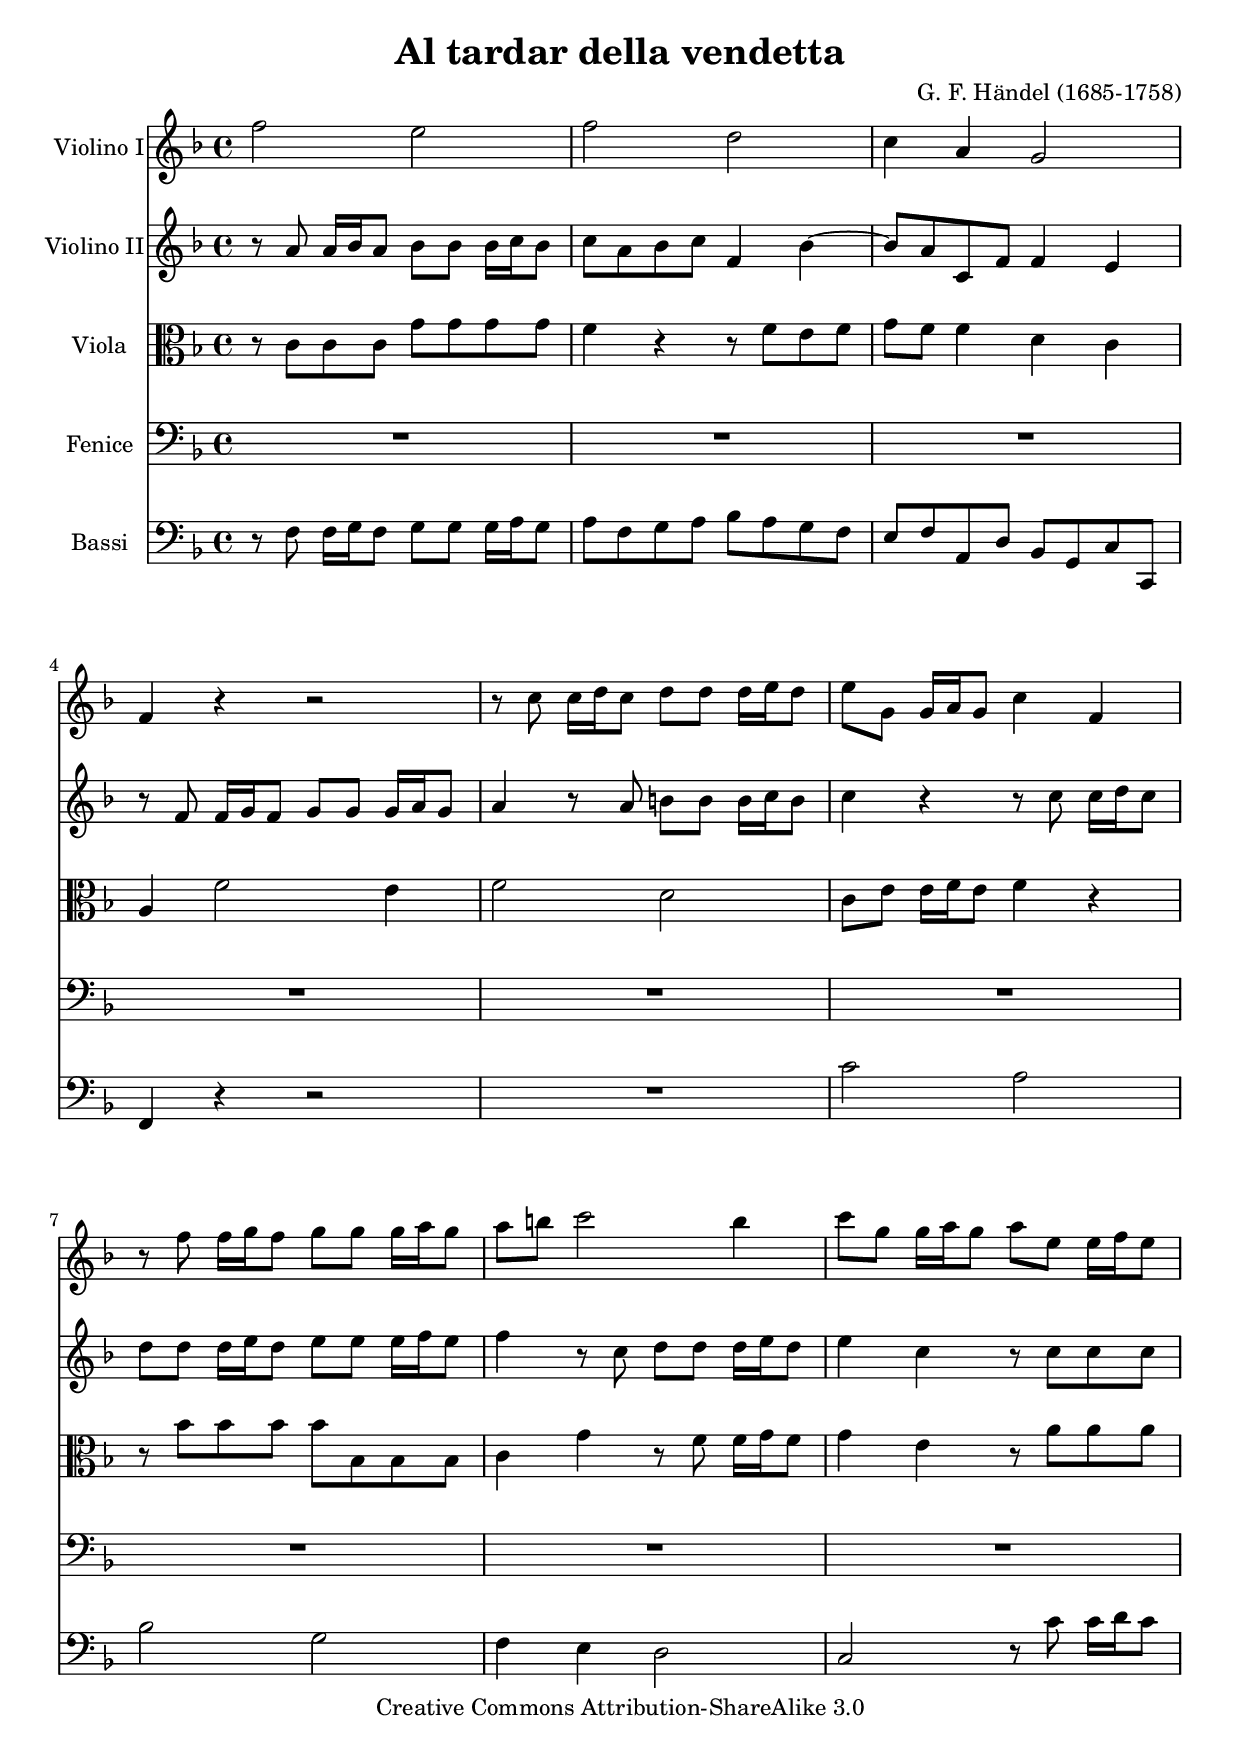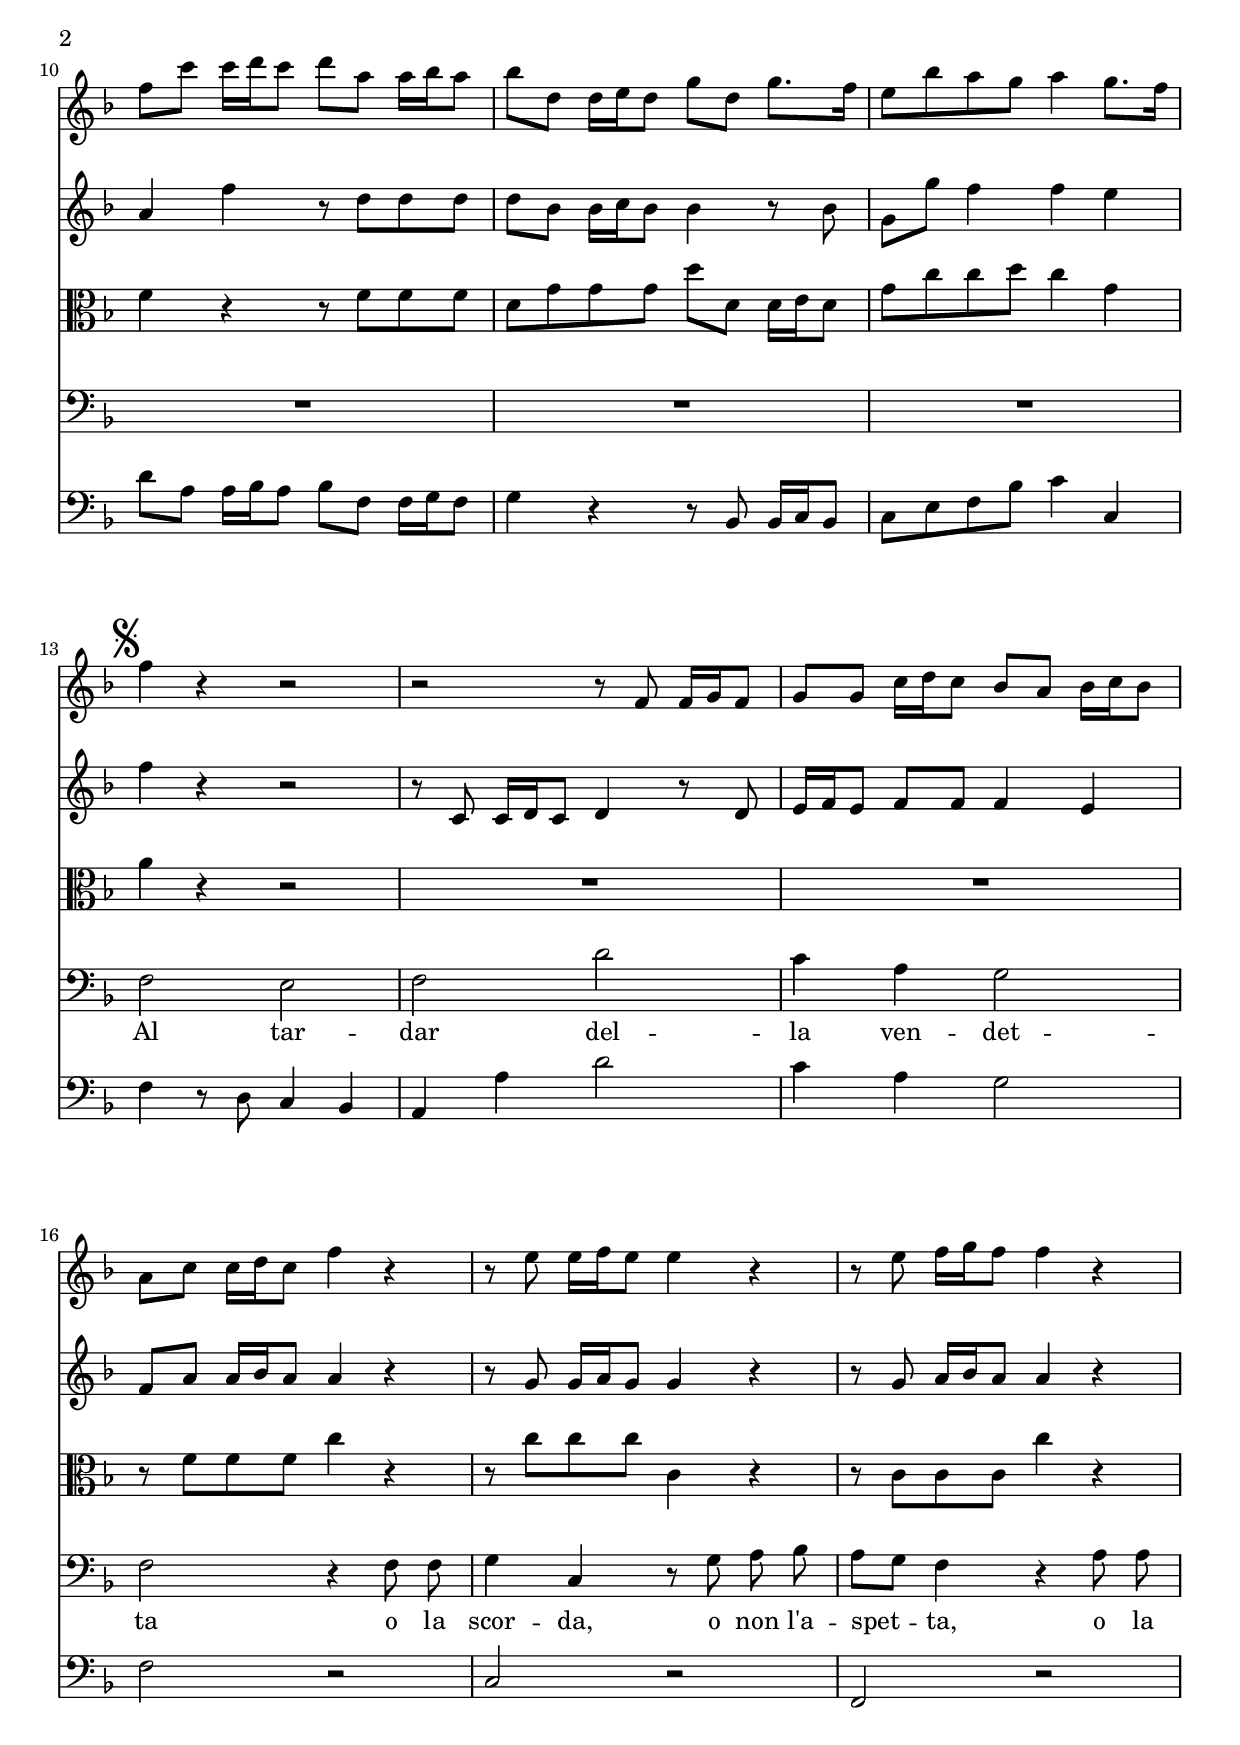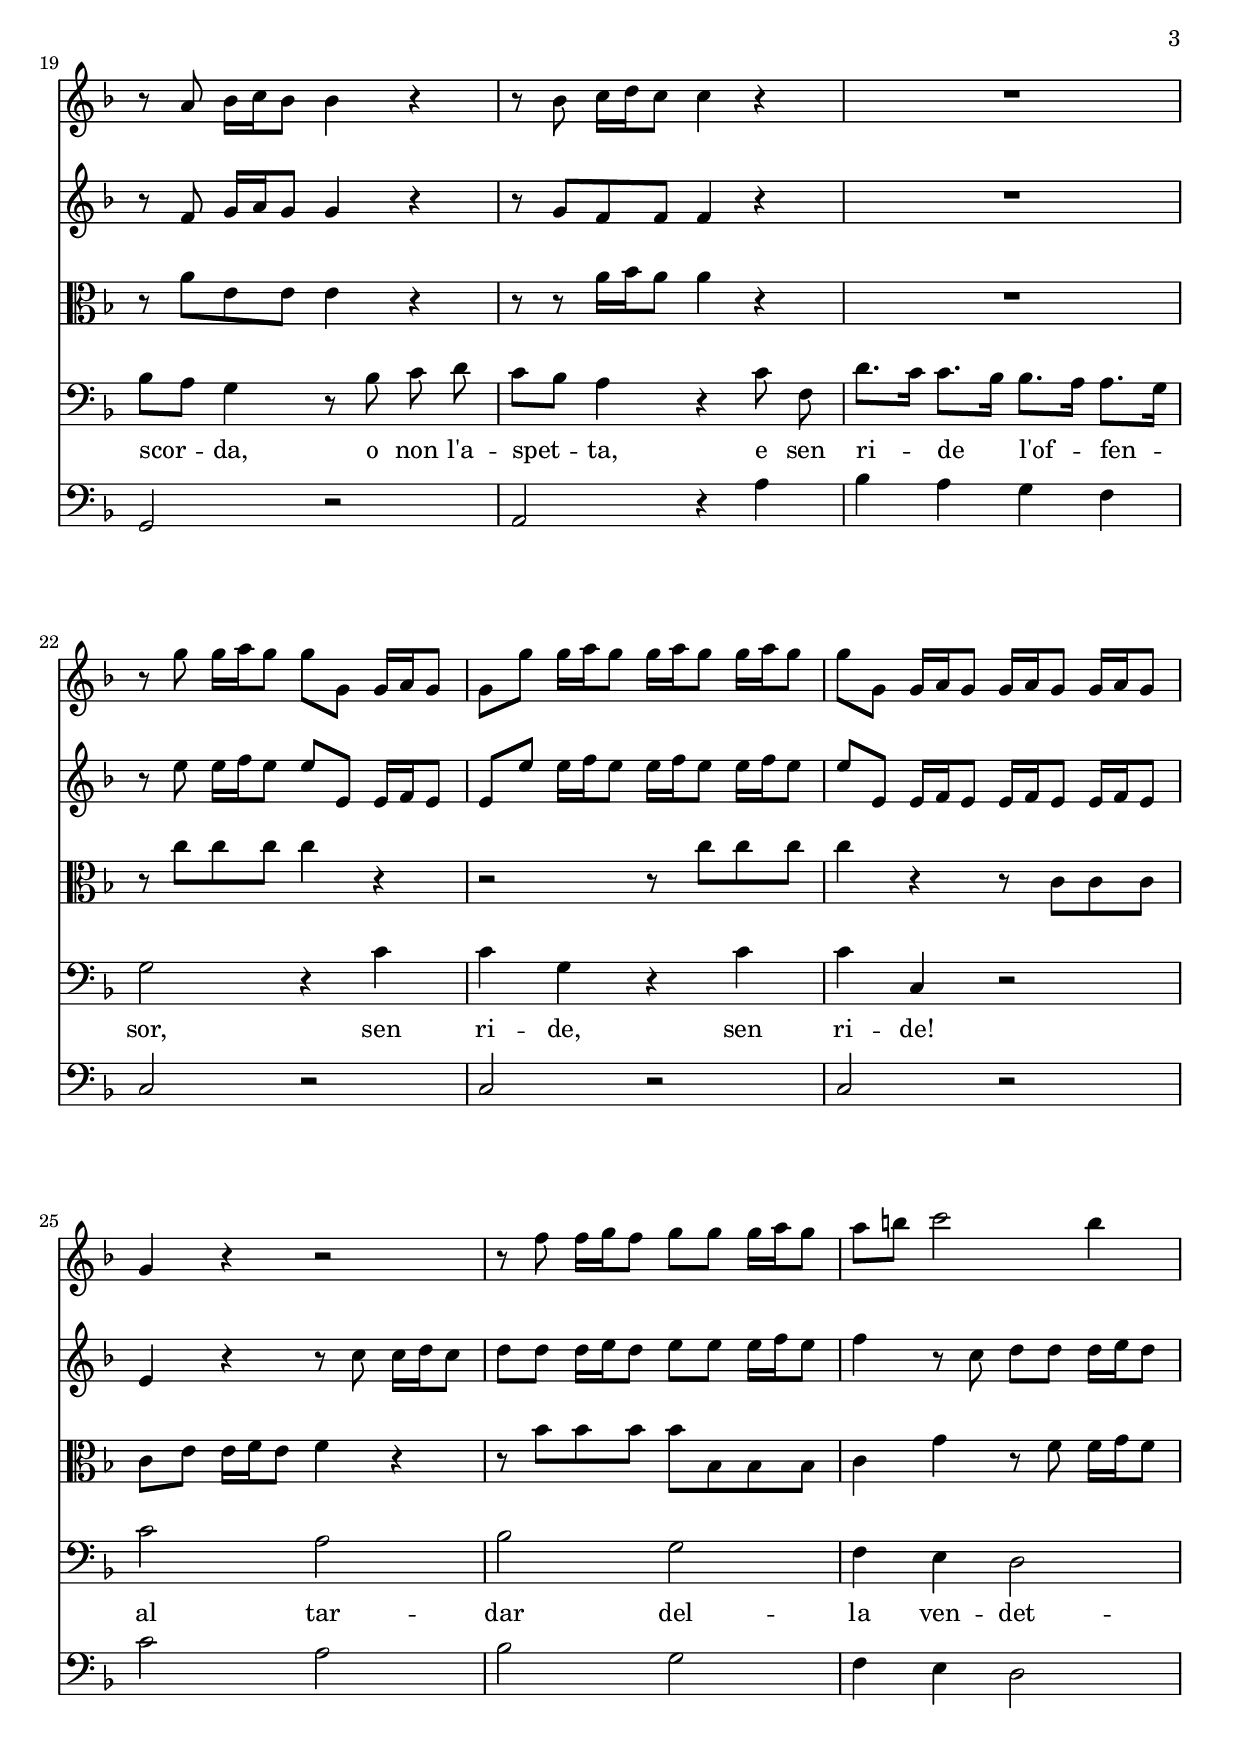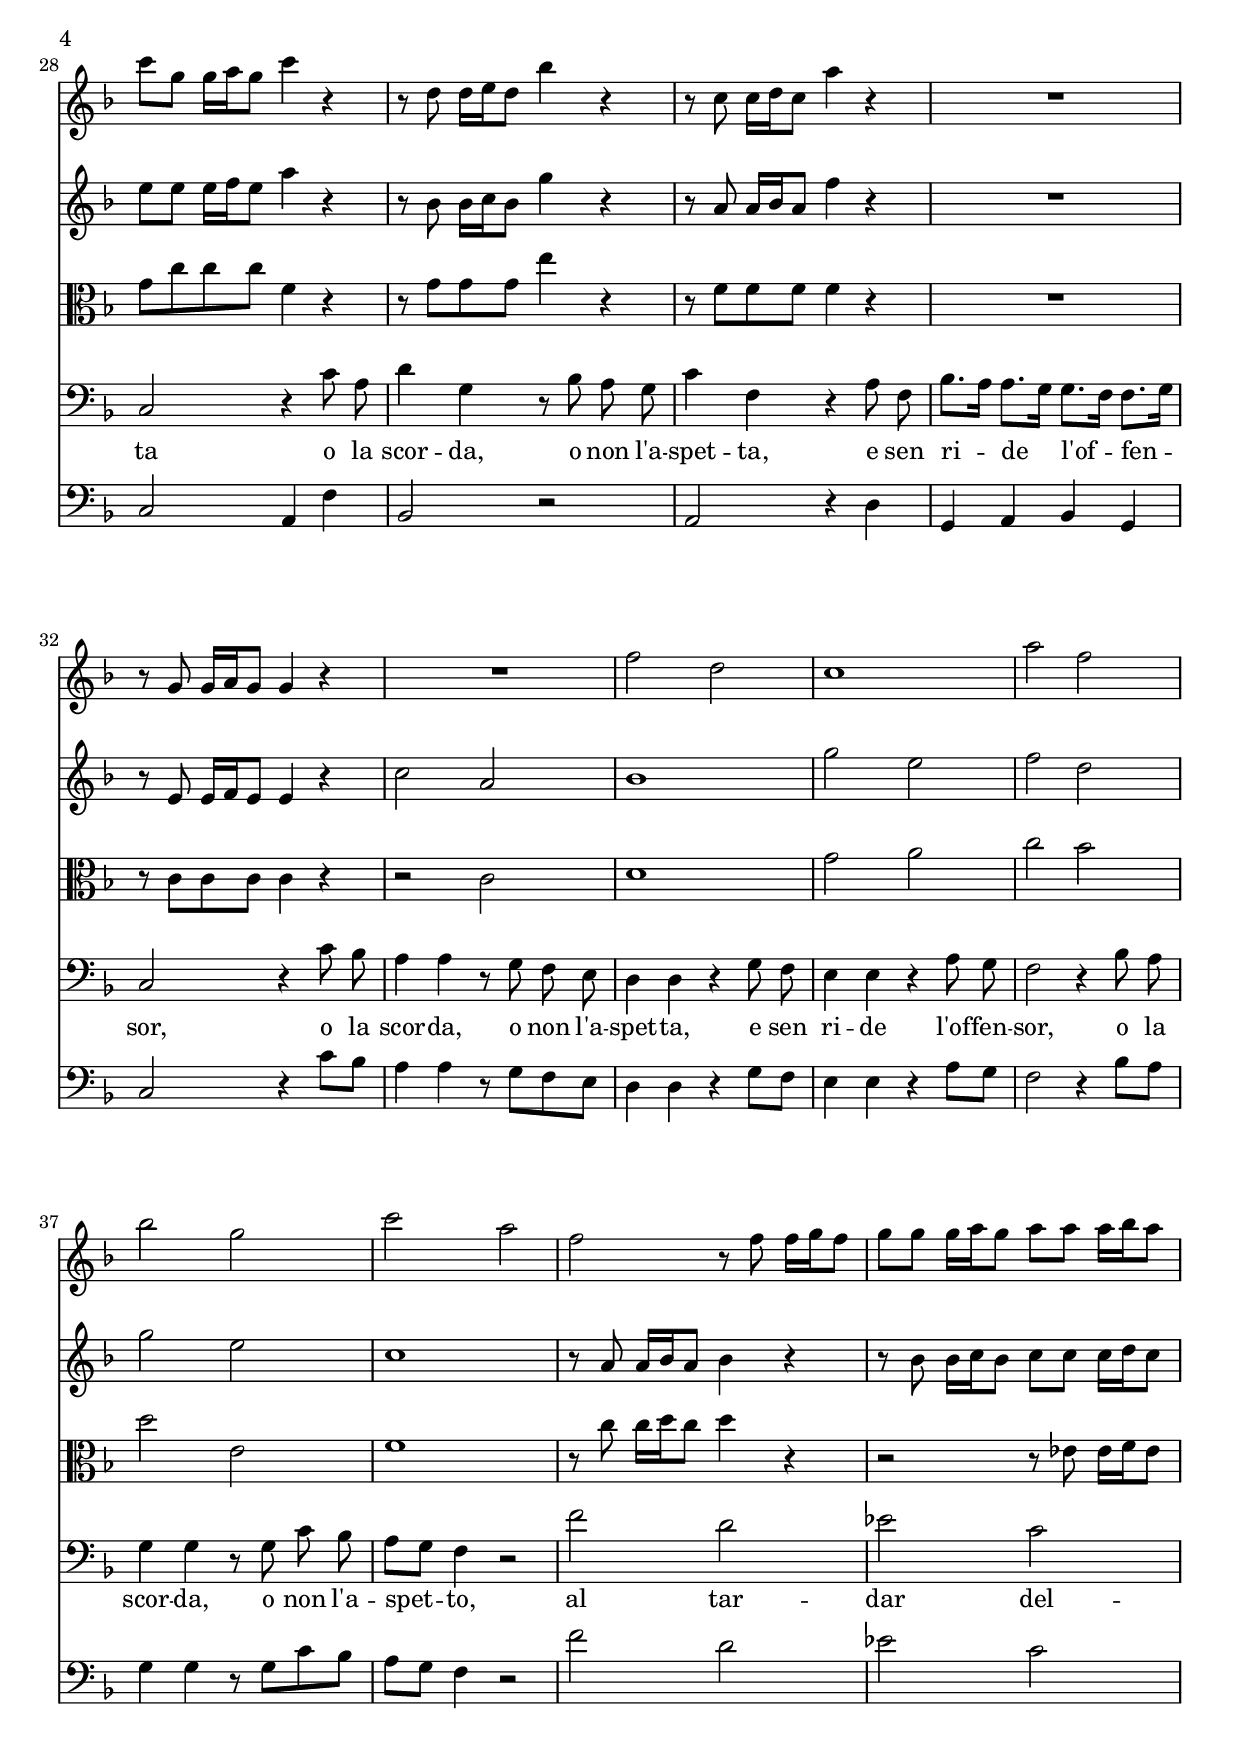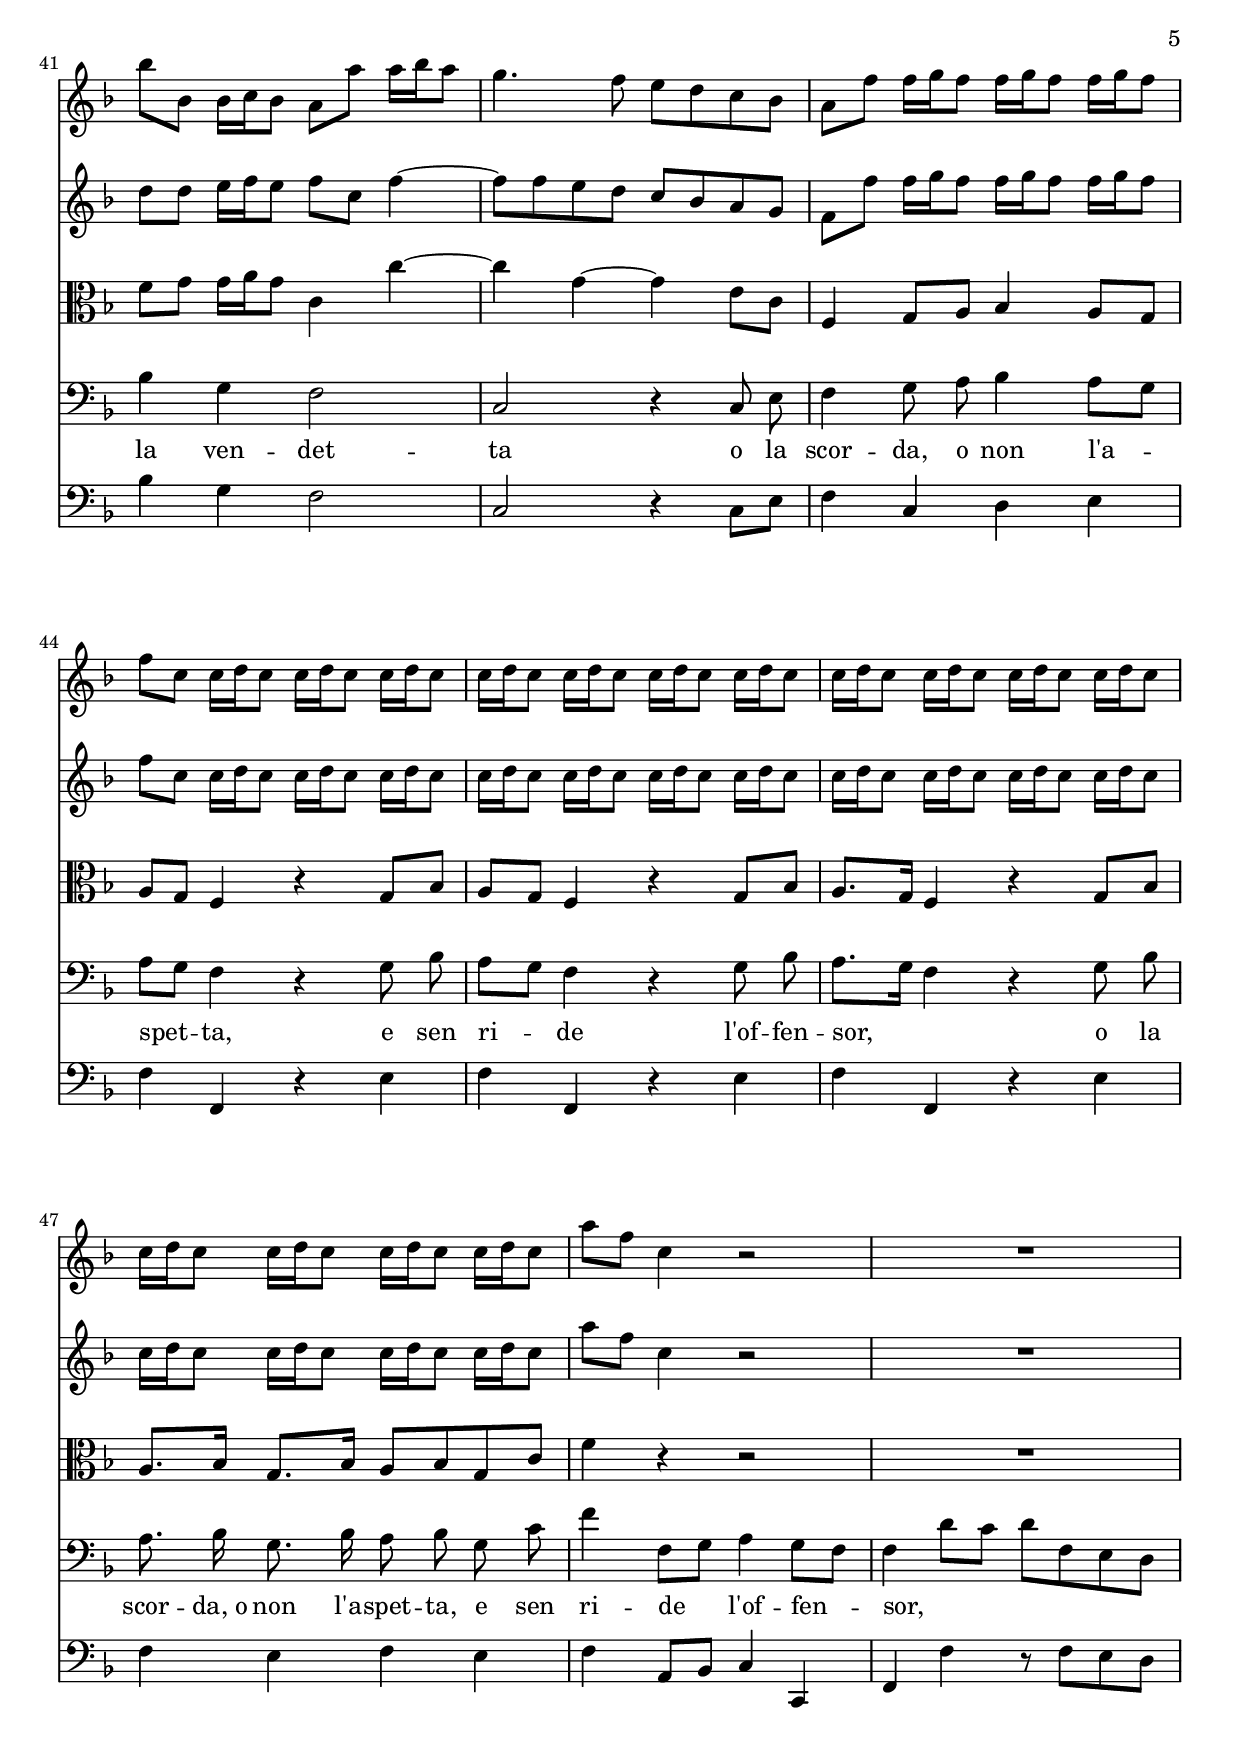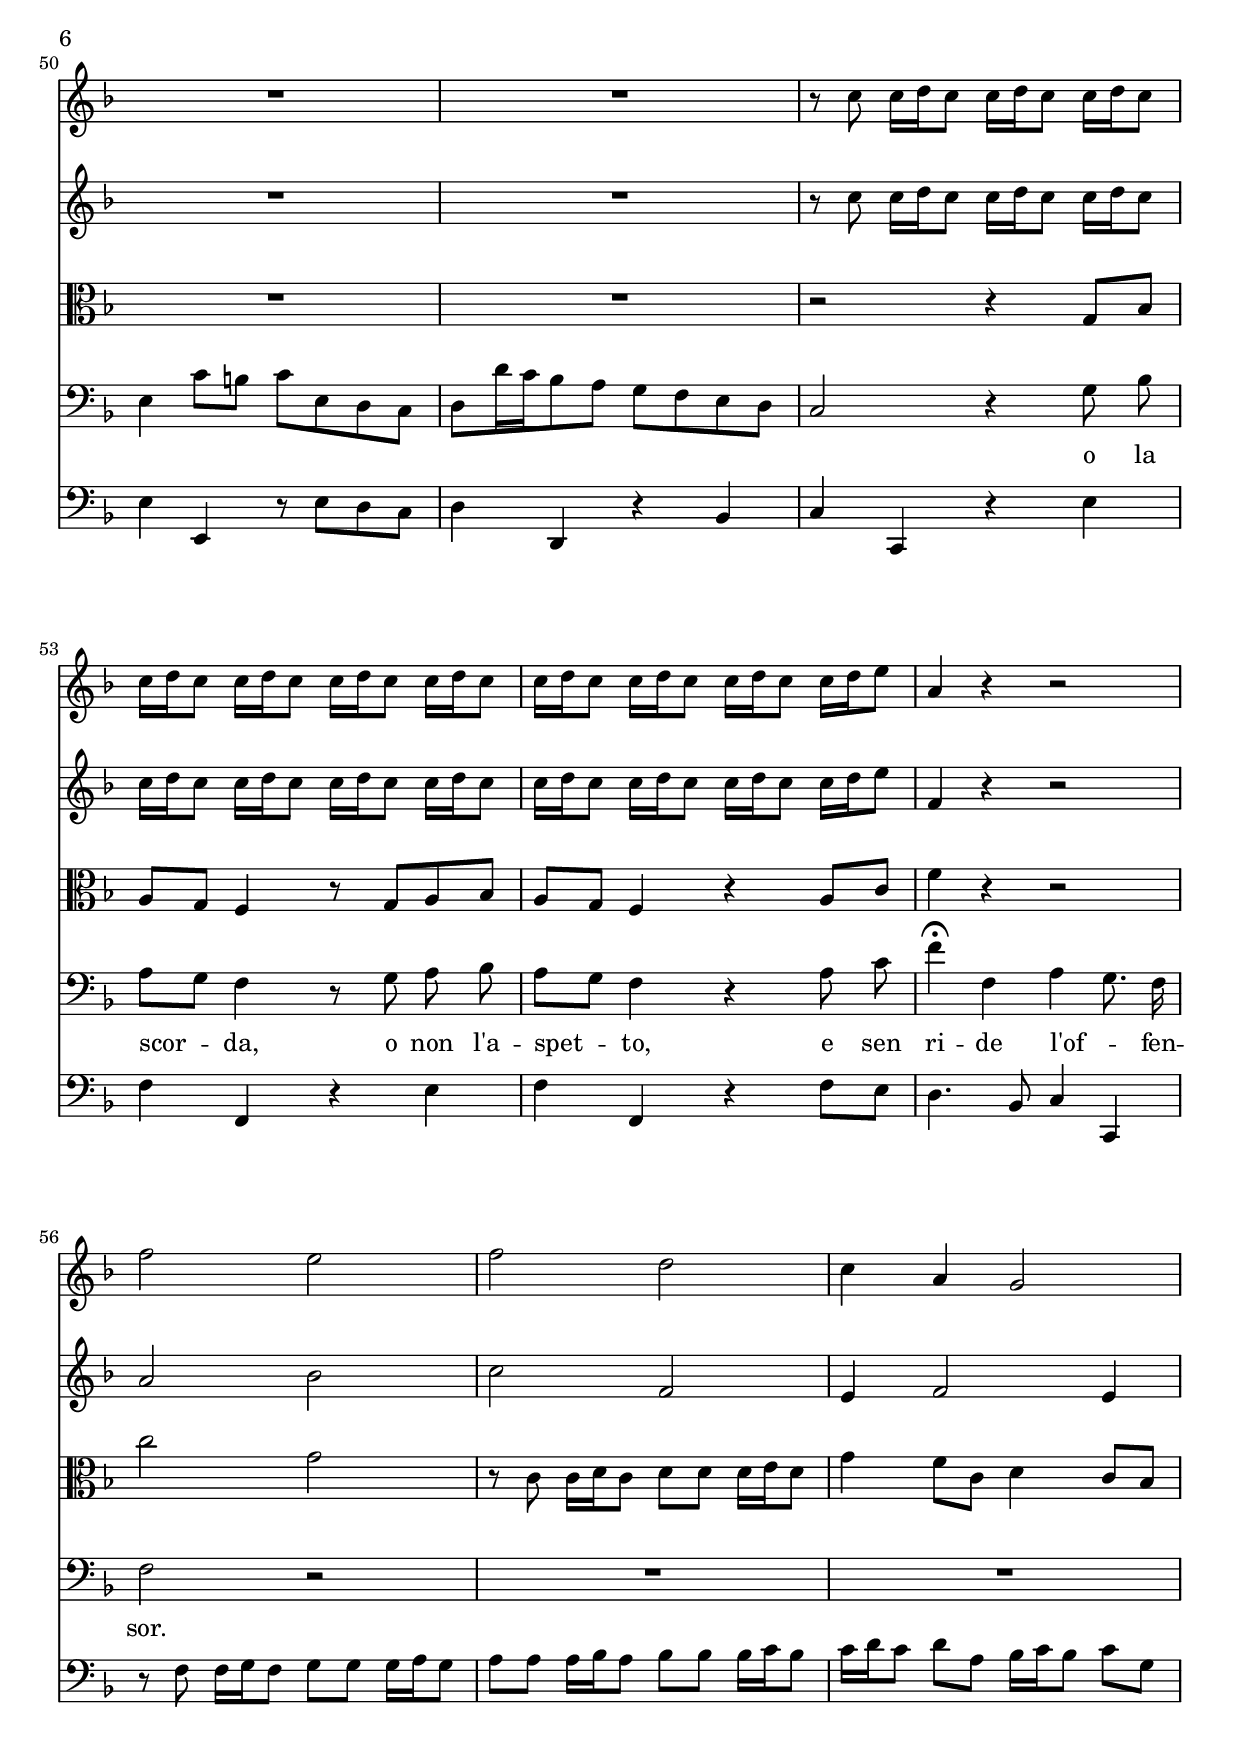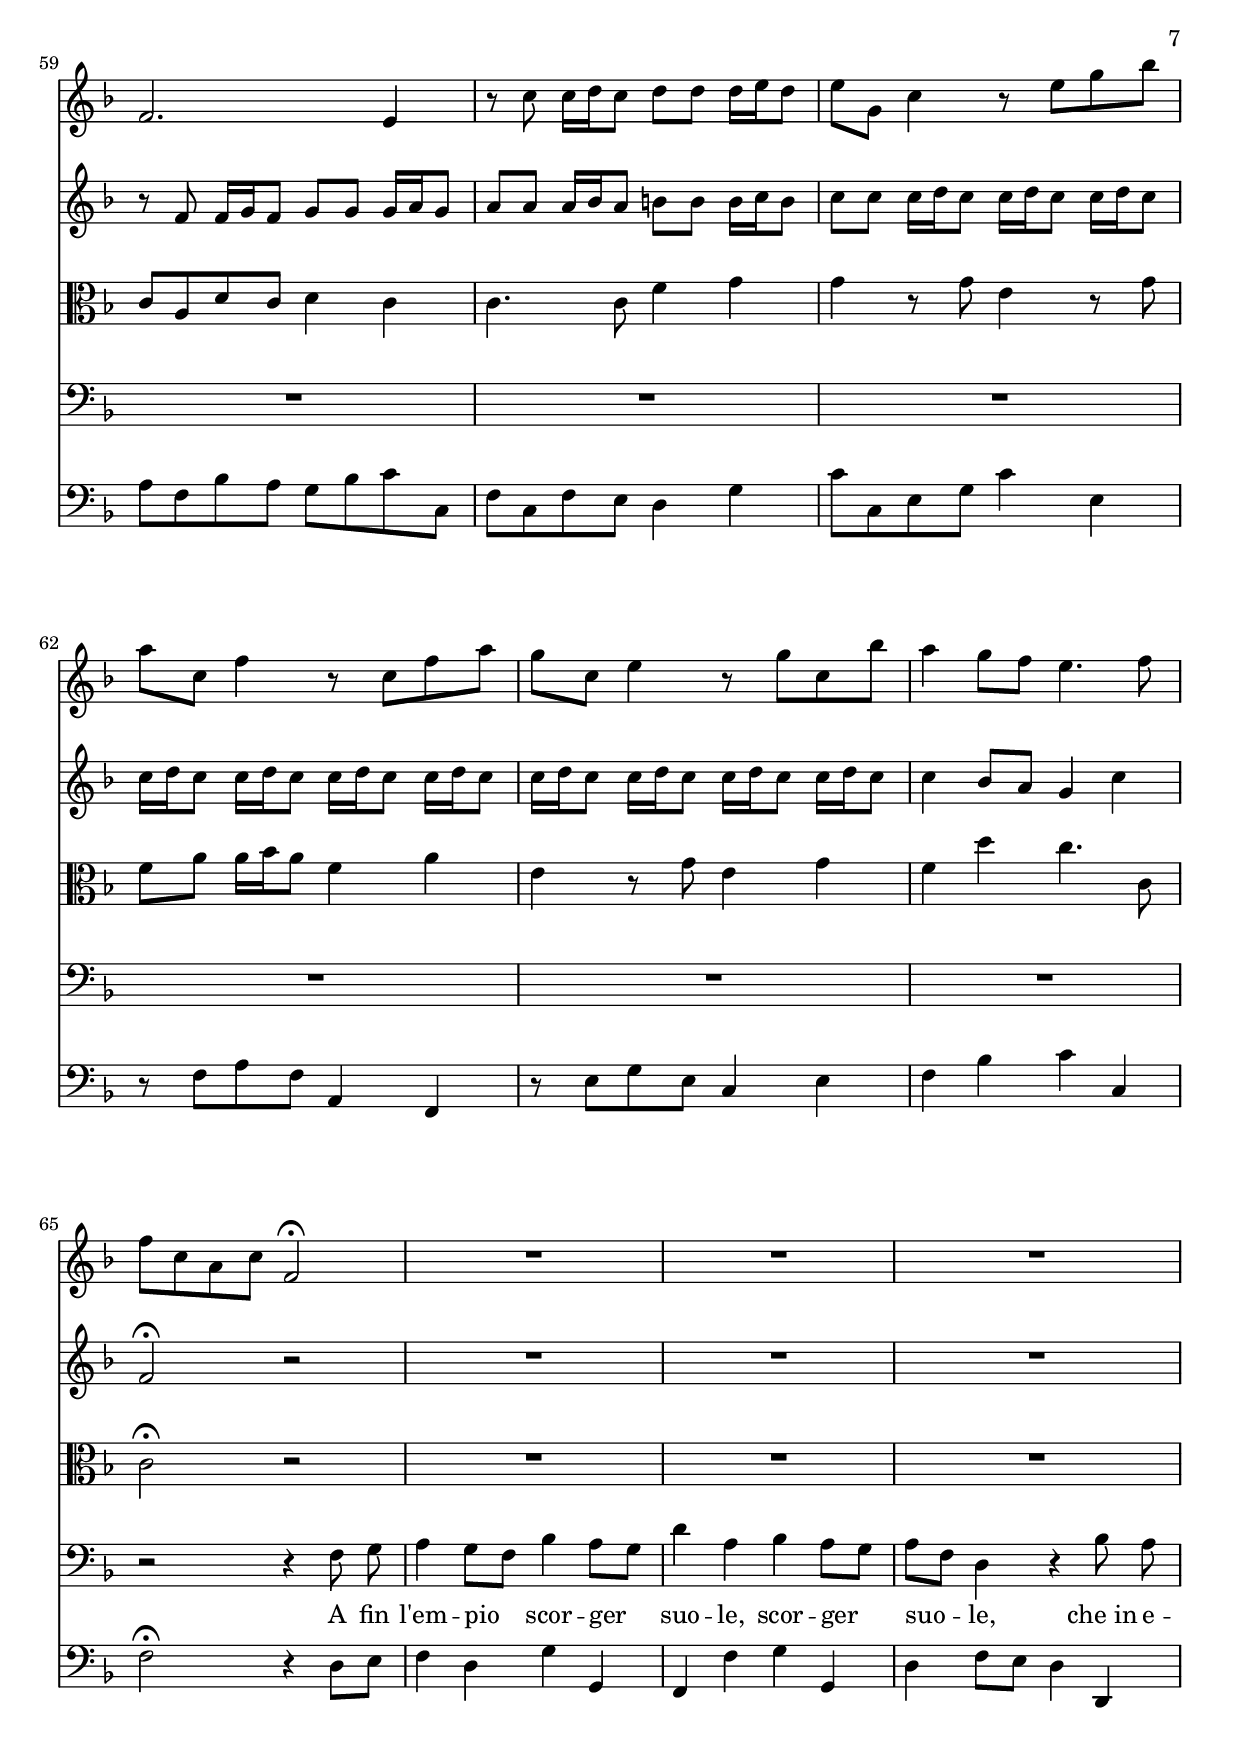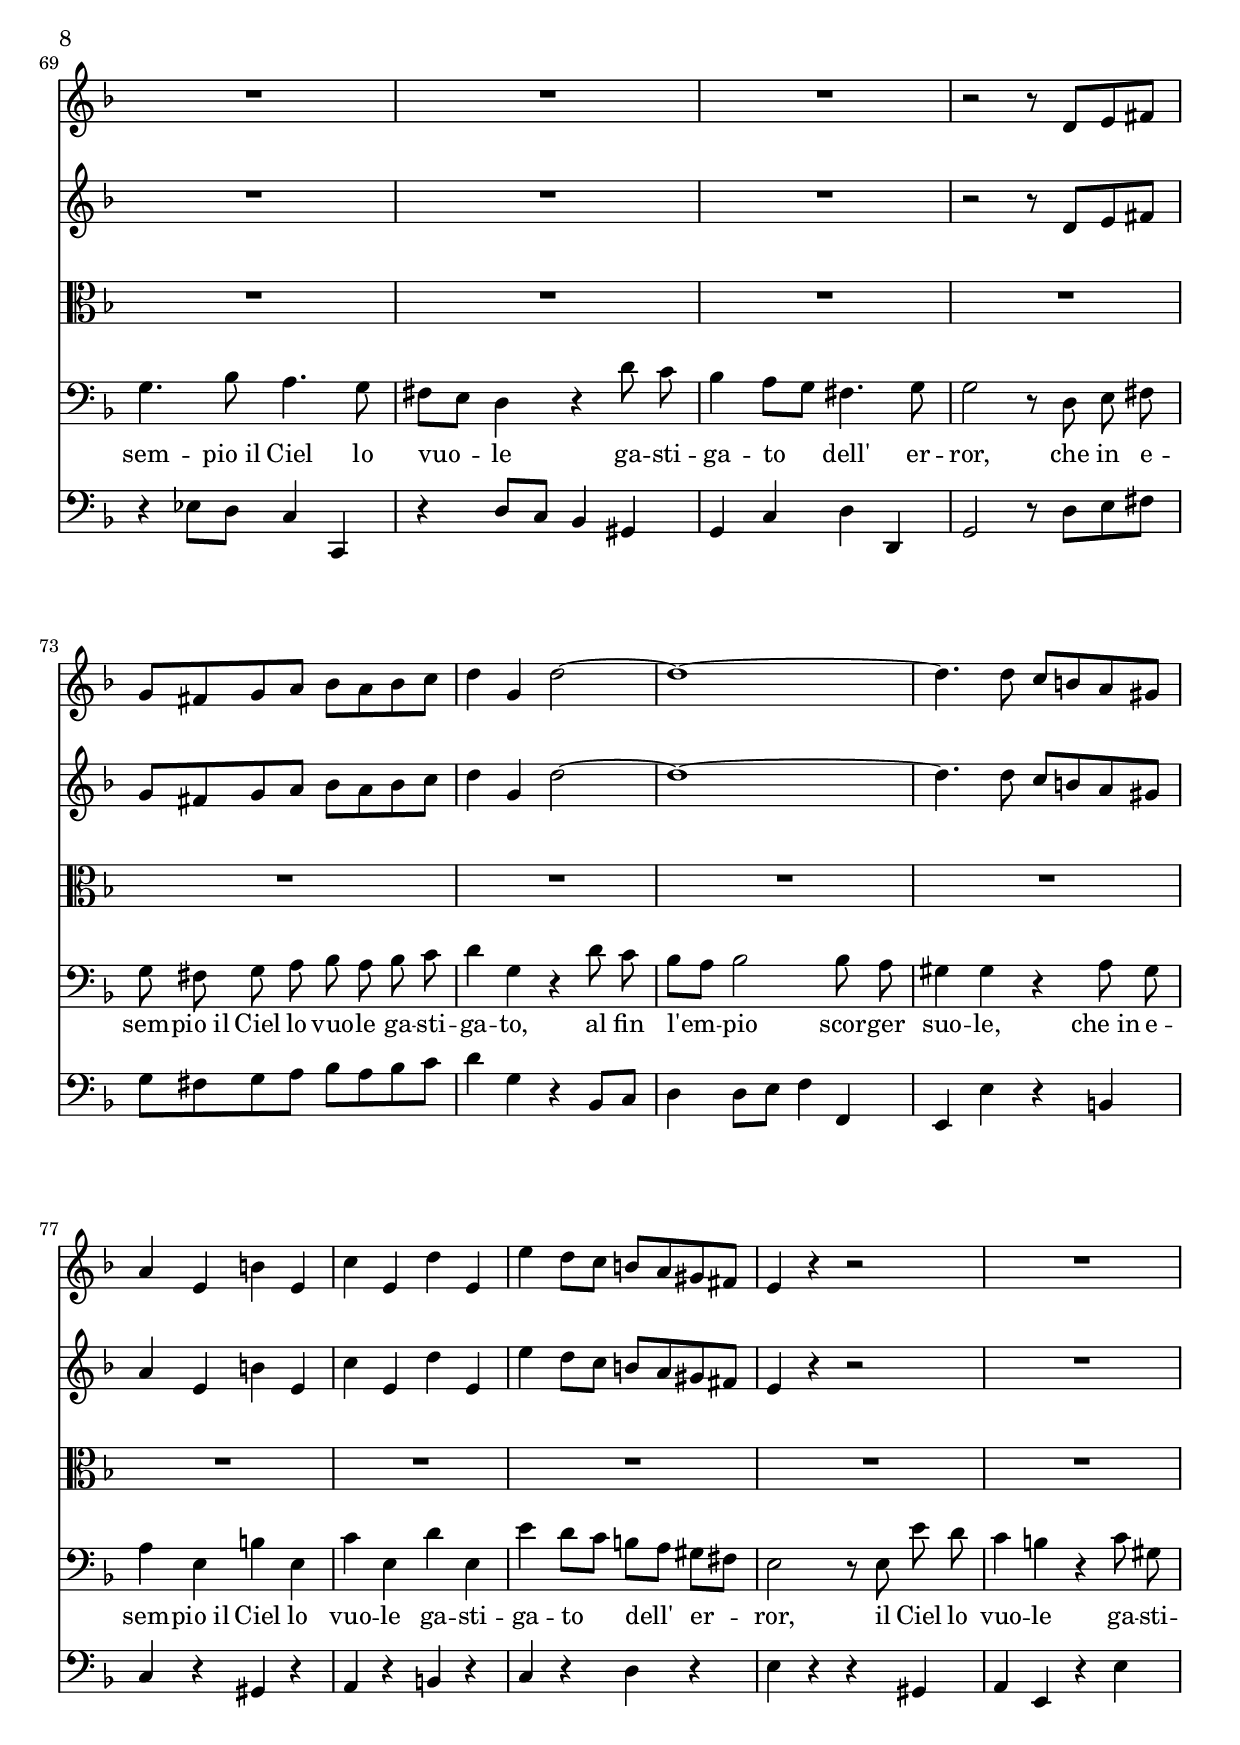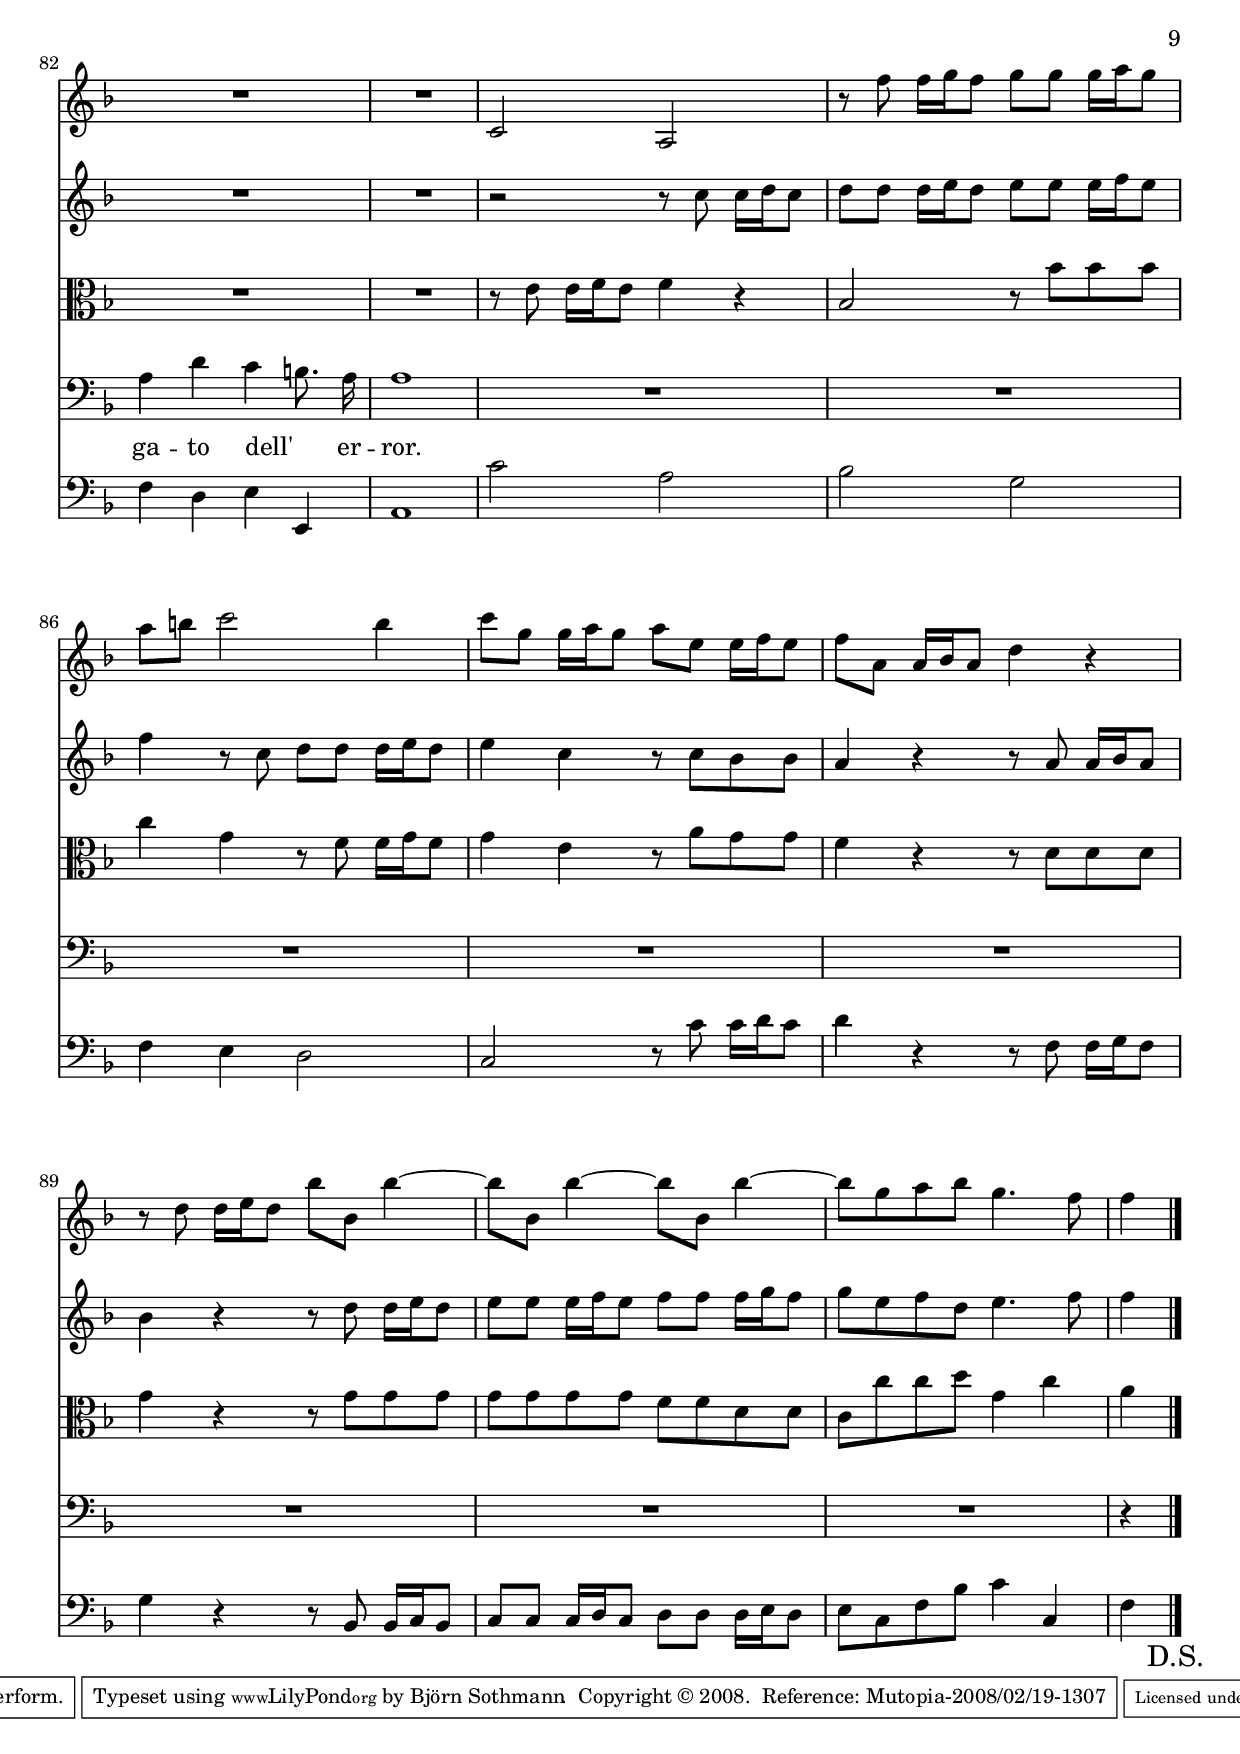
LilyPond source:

% Created on Fri Jan 18 22:06:06 CET 2008
\version "2.10.33"

\header {
	title = "Al tardar della vendetta"
	composer = "G. F. Händel (1685-1758)"
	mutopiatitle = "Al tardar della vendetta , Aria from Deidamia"
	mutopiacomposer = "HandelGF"
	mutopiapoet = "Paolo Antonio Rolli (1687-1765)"
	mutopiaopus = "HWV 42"
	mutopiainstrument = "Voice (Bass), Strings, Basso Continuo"
	date = "1740"
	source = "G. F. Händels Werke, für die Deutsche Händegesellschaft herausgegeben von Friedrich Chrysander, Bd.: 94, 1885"
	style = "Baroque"
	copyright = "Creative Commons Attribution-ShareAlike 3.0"
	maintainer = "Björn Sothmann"
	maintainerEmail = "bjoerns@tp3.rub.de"
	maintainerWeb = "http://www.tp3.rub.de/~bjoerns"
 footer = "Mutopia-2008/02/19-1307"
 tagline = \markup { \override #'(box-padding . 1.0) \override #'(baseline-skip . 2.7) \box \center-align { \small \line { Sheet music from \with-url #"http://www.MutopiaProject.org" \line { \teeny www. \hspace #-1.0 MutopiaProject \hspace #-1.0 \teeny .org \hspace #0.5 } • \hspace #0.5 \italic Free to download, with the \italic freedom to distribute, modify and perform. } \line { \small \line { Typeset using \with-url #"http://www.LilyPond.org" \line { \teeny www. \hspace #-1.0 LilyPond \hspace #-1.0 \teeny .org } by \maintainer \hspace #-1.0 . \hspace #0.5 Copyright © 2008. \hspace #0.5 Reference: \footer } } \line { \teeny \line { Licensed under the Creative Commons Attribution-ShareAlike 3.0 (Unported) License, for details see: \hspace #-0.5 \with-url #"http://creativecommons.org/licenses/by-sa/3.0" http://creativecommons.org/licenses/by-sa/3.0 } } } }
}

\include "deutsch.ly"

verse= \lyricmode {
Al tar -- dar del -- la ven -- det -- ta o la scor -- da, o non l'a -- spet -- ta, o la scor -- da, o non l'a -- spet -- ta, e sen ri -- de l'of -- fen -- sor, sen ri -- de, sen ri -- de! al tar -- dar del -- la ven -- det -- ta o la scor -- da, o non l'a -- spet -- ta, e sen ri -- de l'of -- fen -- sor, o la scor -- da, o non l'a -- spet -- ta, e sen ri -- de l'of -- fen -- sor, o la scor -- da, o non l'a -- spet -- to, al tar -- dar del -- la ven -- det -- ta o la scor -- da, o non l'a -- spet -- ta,  e sen ri -- de l'of -- fen -- sor, o la scor -- da,_o non l'a -- spet -- ta, e sen ri -- de l'of -- fen -- sor, o la scor -- da, o non l'a -- spet -- to, e sen ri -- de l'of -- fen -- sor.
A fin l'em -- pio scor -- ger suo -- le, scor -- ger suo -- le, che_in e -- sem -- pio_il Ciel lo vuo -- le ga -- sti -- ga -- to dell' er -- ror, che in e -- sem -- pio_il Ciel lo vuo -- le ga -- sti -- ga -- to, al fin l'em -- pio scor -- ger suo -- le, che_in e -- sem -- pio_il Ciel lo vuo -- le ga -- sti -- ga -- to dell' er -- ror, il Ciel lo vuo -- le ga -- sti -- ga -- to dell' er -- ror.
}
 

staffViolin = \new Staff  {
	\time 4/4
	\override Score.MetronomeMark #'stencil = ##f
	\tempo 4 = 120
	\set Staff.instrumentName="Violino I"
	\set Staff.midiInstrument="violin"
	\key f \major
	\clef treble
	\relative c'' {
		f2 e |
		f d |
		c4 a g2 |
		f4 r r2 |
		r8 c' c16 d c8 d d d16 e d8 |
		e g, g16 a g8 c4 f, |
		r8 f' f16 g f8 g g g16 a g8 |
		a h c2 h4 |
		c8 g g16 a g8 a e e16 f e8 |
		f c' c16 d c8 d a a16 b a8 |
		b8 d, d16 e d8 g d g8. f16 |
		e8 b' a g a4 g8. f16 \mark \markup { \musicglyph #"scripts.segno" } |
		f4 r r2 |
		r2 r8 f, f16 g f8 |
		g g c16 d c8 b a b16 c b8 |
		a c c16 d c8 f4 r |
		r8 e e16 f e8 e4 r |
		r8 e f16 g f8 f4 r4 |
		r8 a, b16 c b8 b4 r4 |
		r8 b c16 d c8 c4 r |
		R1 |
		r8 g' g16 a g8 g g, g16 a g8 |
		g g' g16 a g8 g16 a g8 g16 a g8 |
		g g, g16 a g8 g16 a g8 g16 a g8 |
		g4 r r2 |
		r8 f' f16 g f8 g g g16 a g8 |
		a h c2 h4 |
		c8 g g16 a g8 c4 r |
		r8 d, d16 e d8 b'4 r |
		r8 c, c16 d c8 a'4 r |
		R1 |
		r8 g, g16 a g8 g4 r |
		R1 |
		f'2 d |
		c1 |
		a'2 f |
		b g |
		c a |
		f r8 f f16 g f8 |
		g g g16 a g8 a a a16 b a8 |
		b b, b16 c b8 a a' a16 b a8 |
		g4. f8 e d c b |
		a f' f16 g f8 f16 g f8 f16 g f8 |
		f 8 c c16 d c8 c16 d c8 c16 d c8 |
		c16 d c8 c16 d c8 c16 d c8 c16 d c8 |
		c16 d c8 c16 d c8 c16 d c8 c16 d c8 |
		c16 d c8 c16 d c8 c16 d c8 c16 d c8 |
		a' f c4 r2 |
		R1*3 |
		r8 c c16 d c8 c16 d c8 c16 d c8 |
		c16 d c8 c16 d c8 c16 d c8 c16 d c8 |
		c16 d c8 c16 d c8 c16 d c8 c16 d e8 |
		a,4 r r2 |
		f'2 e |
		f d |
		c4 a g2 |
		f2. e4 |
		r8 c' c16 d c8 d d d16 e d8 |
		e8 g, c4 r8 e g b |
		a c, f4 r8 c f a |
		g c, e4 r8 g c, b' |
		a4 g8 f e4. f8 |
		f c a c f,2\fermata |
		R1*6 |
		r2 r8 d e fis |
		g fis g a b a b c |
		d4 g, d'2~ |
		d1~ |
		d4. d8 c h a gis |
		a4 e h' e, |
		c' e, d' e, |
		e' d8 c h a gis fis |
		e4 r r2 |
		R1*3 |
		c2 a |
		r8 f'' f16 g f8 g g g16 a g8 |
		a h c2 h4 |
		c8 g g16 a g8 a e e16 f e8 |
		f a, a16 b a8 d4 r |
		r8 d d16 e d8 b' b, b'4~ |
		b8 b, b'4~ b8 b, b'4~ |
		b8 g a b g4. f8 |
		f4 \override Score.RehearsalMark #'direction = #DOWN \once \override Score.RehearsalMark #'break-visibility =
		#begin-of-line-invisible \mark \markup { "D.S." }
	\bar "|."
	}

}
staffViolinII = \new Staff  {
	\set Staff.instrumentName="Violino II"
	\set Staff.midiInstrument="violin"
	\key f \major
	\clef treble
	\relative c'' {
		r8 a a16 b a8 b b b16 c b8 |
		c a b c f,4 b~ |
		b8 a c, f f4 e |
		r8 f f16 g f8 g g g16 a g8 |
		a4 r8 a h h h16 c h8 |
		c4 r r8 c c16 d c8 |
		d d d16 e d8 e e e16 f e8 |
		f4 r8 c d d d16 e d8 |
		e4 c r8 c c c |
		a4 f' r8 d d d |
		d b b16 c b8 b4 r8 b |
		g g' f4 f e |
		f r r2 |
		r8 c, c16 d c8 d4 r8 d |
		e16 f e8 f f f4 e |
		f8 a a16 b a8 a4 r |
		r8 g g16 a g8 g4 r |
		r8 g a16 b a8 a4 r |
		r8 f g16 a g8 g4 r |
		r8 g f f f4 r |
		R1 |
		r8 e' e16 f e8 e e, e16 f e8 |
		e e' e16 f e8 e16 f e8 e16 f e8 |
		e e, e16 f e8 e16 f e8 e16 f e8 |
		e4 r r8 c' c16 d c8 |
		d8 d d16 e d8 e e e16 f e8 |
		f4 r8 c d d d16 e d8 |
		e e e16 f e8 a4 r |
		r8 b, b16 c b8 g'4 r |
		r8 a, a16 b a8 f'4 r |
		R1 |
		r8 e, e16 f e8 e4 r |
		c'2 a |
		b1 |
		g'2 e |
		f d |
		g e |
		c1 |
		r8 a a16 b a8 b4 r |
		r8 b b16 c b8 c c c16 d c8 |
		d d e16 f e8 f c f4~ |
		f8 f e d c b a g |
		f f' f16 g f8 f16 g f8 f16 g f8 |
		f8 c c16 d c8 c16 d c8 c16 d c8 |
		c16 d c8 c16 d c8 c16 d c8 c16 d c8 |
		c16 d c8 c16 d c8 c16 d c8 c16 d c8 |
		c16 d c8 c16 d c8 c16 d c8 c16 d c8 |
		a'8 f c4 r2 |
		R1*3 |
		r8 c c16 d c8 c16 d c8 c16 d c8 |
		c16 d c8 c16 d c8 c16 d c8 c16 d c8 |
		c16 d c8 c16 d c8 c16 d c8 c16 d e8 |
		f,4 r r2 |
		a2 b |
		c f, |
		e4 f2 e4 |
		r8 f f16 g f8 g g g16 a g8 |
		a a a16 b a8 h h h16 c h8 |
		c c c16 d c8 c16 d c8 c16 d c8 |
		c16 d c8 c16 d c8 c16 d c8 c16 d c8 |
		c16 d c8 c16 d c8 c16 d c8 c16 d c8 |
		c4 b8 a g4 c |
		f,2\fermata r |
		R1*6 |
		r2 r8 d e fis |
		g fis g a b a b c |
		d4 g, d'2~ |
		d1~ |
		d4. d8 c h a gis |
		a4 e h' e, |
		c' e, d' e, |
		e' d8 c h a gis fis |
		e4 r r2 |
		R1*3 |
		r2 r8 c' c16 d c8 |
		d d d16 e d8 e e e16 f e8 |
		f4 r8 c d d d16 e d8 |
		e4 c r8 c b b |
		a4 r r8 a a16 b a8 |
		b4 r r8 d d16 e d8 |
		e e e16 f e8 f f f16 g f8 |
		g e f d e4. f8 |
		f4
	\bar "|."
	}

}
staffViola = \new Staff  {
	\set Staff.instrumentName="Viola"
	\set Staff.midiInstrument="viola"
	\key f \major
	\clef alto
	\relative c' {
		r8 c c c g' g g g |
		f4 r r8 f e f |
		g f f4 d c |
		a f'2 e4 |
		f2 d |
		c8 e e16 f e8 f4 r |
		r8 b b b b b, b b |
		c4 g' r8 f f16 g f8 |
		g4 e r8 a a a |
		f4 r r8 f f f |
		d g g g d' d, d16 e d8 |
		g c c d c4 g |
		a r r2 |
		R1*2 |
		r8 f f f c'4 r |
		r8 c c c c,4 r |
		r8 c c c c'4 r |
		r8 a e e e4 r |
		r8 r a16 b a8 a4 r |
		R1 |
		r8 c c c c4 r |
		r2 r8 c c c |
		c4 r r8 c, c c |
		c e e16 f e8 f4 r |
		r8 b b b b b, b b |
		c4 g' r8 f f16 g f8 |
		g c c c f,4 r |
		r8 g g g e'4 r |
		r8 f, f f f4 r |
		R1
		r8 c c c c4 r |
		r2 c |
		d1 |
		g2 a |
		c b |
		d e, |
		f1 |
		r8 c' c16 d c8 d4 r |
		r2 r8 es, es16 f es8 |
		f g g16 a g8 c,4 c'~ |
		c g~ g e8 c |
		f,4 g8 a b4 a8 g |
		a g f4 r g8 b |
		a g f4 r g8 b |
		a8. g16 f4 r g8 b |
		a8. b16 g8. b16 a8 b g c |
		f4 r r2 |
		R1*3 |
		r2 r4 g,8 b |
		a g f4 r8 g a b |
		a g f4 r a8 c |
		f4 r r2 |
		c'2 g |
		r8 c, c16 d c8 d d d16 e d8 |
		g4 f8 c d4 c8 b |
		c a d c d4 c |
		c4. c8 f4 g |
		g r8 g e4 r8 g |
		f a a16 b a8 f4 a |
		e r8 g e4 g |
		f d' c4. c,8 |
		c2\fermata r2 |
		R1*18 |
		r8 e e16 f e8 f4 r |
		b,2 r8 b' b b |
		c4 g r8 f f16 g f8 |
		g4 e r8 a g g |
		f4 r r8 d d d |
		g4 r r8 g g g |
		g g g g f f d d |
		c c' c d g,4 c |
		a
	\bar "|."
	}

}
staffBass = \new Staff  {
	\set Staff.instrumentName="Fenice"
	\set Staff.midiInstrument="oboe"
	\key f \major
	\clef bass
	\relative c {
		\context Voice = "melodyBas" {
			\dynamicUp
			\autoBeamOff
			R1*12 |
			f2 e |
			f d' |
			c4 a g2 |
			f r4 f8 f |
			g4 c, r8 g' a b |
			a[ g] f4 r a8 a |
			b[ a] g4 r8 b c d |
			c[ b] a4 r c8 f, |
			d'8.[ c16] c8.[ b16] b8.[ a16] a8.[ g16] |
			g2 r4 c |
			c4 g r c |
			c c, r2 |
			c' a |
			b g |
			f4 e d2 |
			c r4 c'8 a |
			d4 g, r8 b a g |
			c4 f, r a8 f |
			b8.[ a16] a8.[ g16] g8.[ f16] f8.[ g16] |
			c,2 r4 c'8 b |
			a4 a r8 g f e |
			d4 d r g8 f |
			e4 e r a8 g |
			f2 r4 b8 a |
			g4 g r8 g c b |
			a[ g] f4 r2 |
			f'2 d |
			es c |
			b4 g f2 |
			c r4 c8 e |
			f4 g8 a b4 a8[ g] |
			a[ g] f4 r g8 b |
			a[ g] f4 r g8 b |
			a8.[\melisma g16] f4\melismaEnd r g8 b |
			a8. b16 g8. b16 a8 b g c |
			f4 f,8[ g] a4 g8[ f] |
			f4\melisma d'8[ c] d[ f, e d] |
			e4 c'8[ h] c[ e, d  c] |
			d[ d'16 c b8 a] g[ f e d] |
			c2\melismaEnd r4 g'8 b |
			a[ g] f4 r8 g a b |
			a[ g] f4 r a8 c |
			f4\fermata f, a\melisma g8.\melismaEnd f16 |
			f2 r |
			R1*8 |
			r2 r4 f8 g |
			a4 g8[ f] b4 a8[ g] |
			d'4 a b a8[ g] |
			a[ f] d4 r b'8 a |
			g4. b8 a4. g8 |
			fis8[ e] d4 r d'8 c |
			b4 a8[ g] fis4. g8 |
			g2 r8 d e fis |
			g fis g a b a b c |
			d4 g, r d'8 c |
			b[ a] b2 b8 a |
			gis4 gis r a8 gis |
			a4 e h' e, |
			c' e, d' e, |
			e' d8[ c] h[ a] gis[ fis] |
			e2 r8 e e' d |
			c4 h r c8 gis |
			a4 d c\melisma h8.\melismaEnd a16 |
			a1 |
			R1*8 |
			r4
		}

	\bar "|."
	}

}
staffCello = \new Staff  {
	\set Staff.instrumentName="Bassi"
	\set Staff.midiInstrument="harpsichord"
	\key f \major
	\clef bass
	\relative c { 	
		r8 f f16 g f8 g g g16 a g8 |
		a f g a b a g f |
		e f a, d b g c c, |
		f4 r r2 |
		R1 |
		c''2 a |
		b g |
		f4 e d2 |
		c r8 c' c16 d c8 |
		d a a16 b a8 b f f16 g f8 |
		g4 r r8 b, b16 c b8 |
		c e f b c4 c, |
		f r8 d c4 b |
		a a' d2 |
		c4 a g2 |
		f r |
		c r |
		f, r |
		g r |
		a r4 a' |
		b a g f |
		c2 r |
		c r |
		c r |
		c' a |
		b g |
		f4 e d2 |
		c a4 f' |
		b,2 r |
		a r4 d |
		g, a b g |
		c2 r4 c'8 b |
		a4 a r8 g f e |
		d4 d r g8 f |
		e4 e r a8 g |
		f2 r4 b8 a |
		g4 g r8 g c b |
		a g f4 r2 |
		f' d |
		es c |
		b4 g f2 |
		c r4 c8 e |
		f4 c d e |
		f f, r e' |
		f f, r e' |
		f f, r e' |
		f e f e |
		f a,8 b c4 c, |
		f f' r8 f e d |
		e4 e, r8 e' d c |
		d4 d, r b' |
		c4 c, r e' |
		f f, r e' |
		f f, r f'8 e |
		d4. b8 c4 c, |
		r8 f' f16 g f8 g g g16 a g8 |
		a a a16 b a8 b b b16 c b8 |
		c16 d c8 d a b16 c b8 c g |
		a f b a g b c c, |
		f c f e d4 g |
		c8 c, e g c4 e, |
		r8 f a f a,4 f |
		r8 e' g e c4 e |
		f b c c, |
		f2\fermata r4 d8 e |
		f4 d g g, |
		f f' g g, |
		d' f8 e d4 d, |
		r es'8 d c4 c, |
		r d'8 c b4 gis |
		g c d d, |
		g2 r8 d' e fis |
		g fis g a b a b c |
		d4 g, r b,8 c |
		d4 d8 e f4 f, |
		e e' r h |
		c r gis r |
		a r h r |
		c r d r |
		e r r gis, |
		a e r e' |
		f d e e, |
		a1 |
		c'2 a |
		b g |
		f4 e d2 |
		c r8 c' c16 d c8 |
		d4 r r8 f, f16 g f8 |
		g4 r r8 b, b16 c b8 |
		c c c16 d c8 d d d16 e d8 |
		e c f b c4 c, |
		f
	\bar "|."
	}

}


\score {
	<<
		\staffViolin
		\staffViolinII
		\staffViola
		\staffBass
		\context Lyrics = "lmelodyBas" \lyricmode  { \lyricsto "melodyBas" \verse }
		
		\staffCello
	>>
	
	\midi {
	}

	\layout  {
	}
}

\paper {
}

